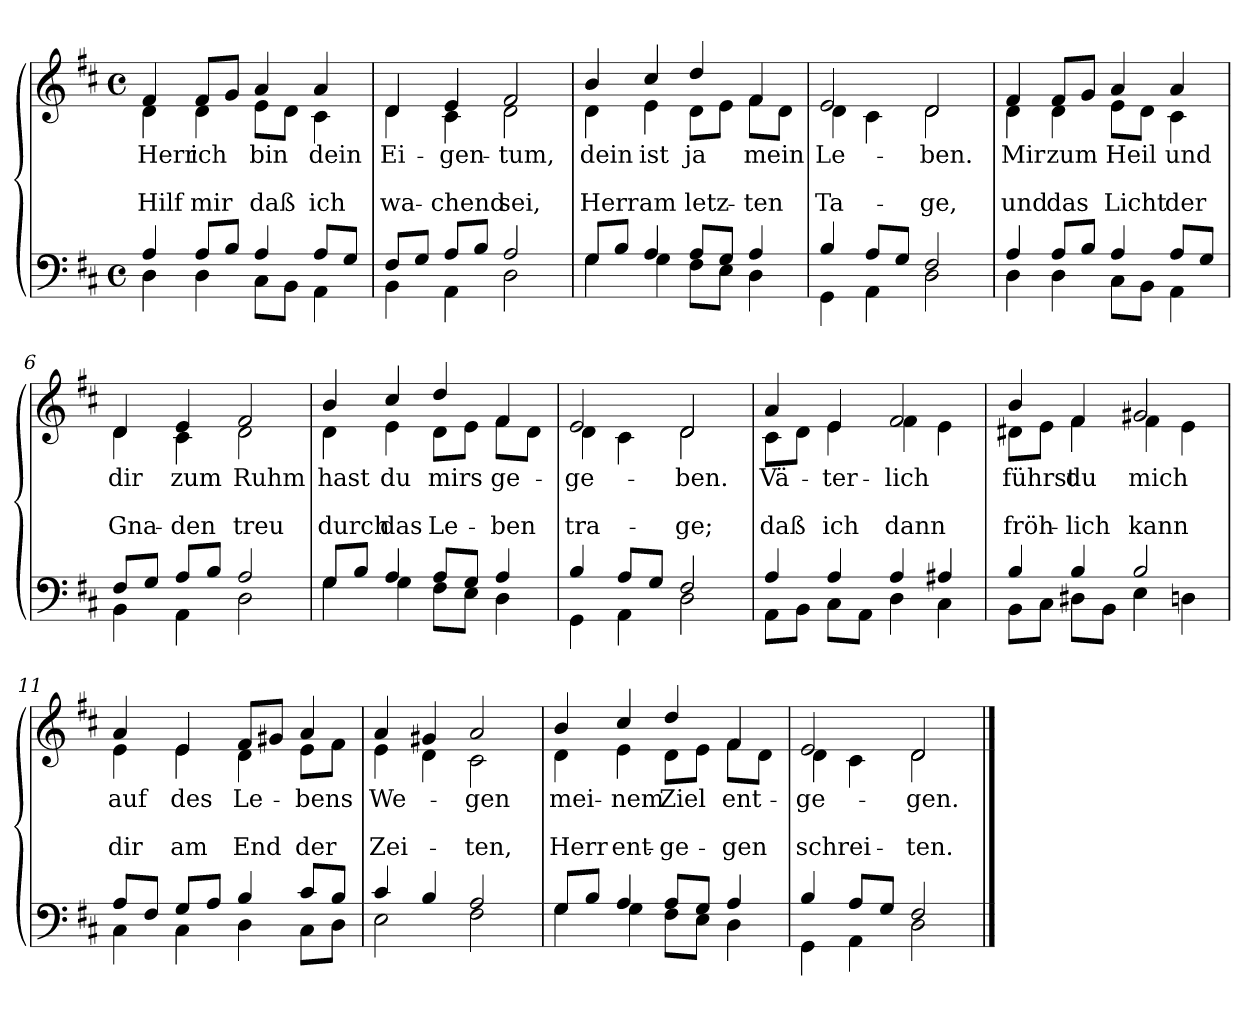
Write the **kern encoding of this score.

**kern	**kern	**text	**text	**text
*part1	*part1	*part1	*part1	*part1
*staff2	*staff1	*staff1	*staff1	*staff1
*clefF4	*clefG2	*	*	*
*k[f#c#]	*k[f#c#]	*	*	*
*D:	*D:	*	*	*
*M4/4	*M4/4	*	*	*
*met(c)	*met(c)	*	*	*
=1	=1	=1	=1	=1
*^	*	*	*	*
!	!	!	!LO:LY:b	!	!LO:LY:b
*	*	*^	*	*	*
4A/	4D\	4f#/	4d\	Herr	.	Hilf
!	!	!	!	!LO:LY:b	!	!LO:LY:b
8A/L	4D\	8f#/L	4d\	ich	.	mir
8B/J	.	8g/J	.	.	.	.
!	!	!	!	!LO:LY:b	!	!LO:LY:b
4A/	8C#\L	4a/	8e\L	bin	.	daß
.	8BB\J	.	8d\J	.	.	.
!	!	!	!	!LO:LY:b	!	!LO:LY:b
8A/L	4AA\	4a/	4c#\	dein	.	ich
8G/J	.	.	.	.	.	.
=2	=2	=2	=2	=2	=2	=2
!	!	!	!	!LO:LY:b	!	!LO:LY:b
8F#/L	4BB\	4d/	4d\	Ei-	.	wa-
8G/J	.	.	.	.	.	.
!	!	!	!	!LO:LY:b	!	!LO:LY:b
8A/L	4AA\	4e/	4c#\	-gen-	.	-chend
8B/J	.	.	.	.	.	.
!	!	!	!	!LO:LY:b	!	!LO:LY:b
2A/	2D\	2f#/	2d\	-tum,	.	sei,
=3	=3	=3	=3	=3	=3	=3
!	!	!	!	!LO:LY:b	!	!LO:LY:b
8G/L	4G\	4b/	4d\	dein	.	Herr
8B/J	.	.	.	.	.	.
!	!	!	!	!LO:LY:b	!	!LO:LY:b
4A/	4G\	4cc#/	4e\	ist	.	am
!	!	!	!	!LO:LY:b	!	!LO:LY:b
8A/L	8F#\L	4dd/	8d\L	ja	.	letz-
8G/J	8E\J	.	8e\J	.	.	.
!	!	!	!	!LO:LY:b	!	!LO:LY:b
4A/	4D\	4f#/	8f#\L	mein	.	-ten
.	.	.	8d\J	.	.	.
=4	=4	=4	=4	=4	=4	=4
!	!	!	!	!LO:LY:b	!	!LO:LY:b
4B/	4GG\	2e/	4d\	Le-	.	Ta-
8A/L	4AA\	.	4c#\	.	.	.
8G/J	.	.	.	.	.	.
!	!	!	!	!LO:LY:b	!	!LO:LY:b
2F#/	2D\	2d/	2d\	-ben.	.	-ge,
!!LO:LB:g=z	!!
=5	=5	=5	=5	=5	=5	=5
!	!	!	!	!LO:LY:b	!	!LO:LY:b
4A/	4D\	4f#/	4d\	Mir	.	und
!	!	!	!	!LO:LY:b	!	!LO:LY:b
8A/L	4D\	8f#/L	4d\	zum	.	das
8B/J	.	8g/J	.	.	.	.
!	!	!	!	!LO:LY:b	!	!LO:LY:b
4A/	8C#\L	4a/	8e\L	Heil	.	Licht
.	8BB\J	.	8d\J	.	.	.
!	!	!	!	!LO:LY:b	!	!LO:LY:b
8A/L	4AA\	4a/	4c#\	und	.	der
8G/J	.	.	.	.	.	.
=6	=6	=6	=6	=6	=6	=6
!	!	!	!	!LO:LY:b	!	!LO:LY:b
8F#/L	4BB\	4d/	4d\	dir	.	Gna-
8G/J	.	.	.	.	.	.
!	!	!	!	!LO:LY:b	!	!LO:LY:b
8A/L	4AA\	4e/	4c#\	zum	.	-den
8B/J	.	.	.	.	.	.
!	!	!	!	!LO:LY:b	!	!LO:LY:b
2A/	2D\	2f#/	2d\	Ruhm	.	treu
=7	=7	=7	=7	=7	=7	=7
!	!	!	!	!LO:LY:b	!	!LO:LY:b
8G/L	4G\	4b/	4d\	hast	.	durch
8B/J	.	.	.	.	.	.
!	!	!	!	!LO:LY:b	!	!LO:LY:b
4A/	4G\	4cc#/	4e\	du	.	das
!	!	!	!	!LO:LY:b	!	!LO:LY:b
8A/L	8F#\L	4dd/	8d\L	mirs	.	Le-
8G/J	8E\J	.	8e\J	.	.	.
!	!	!	!	!LO:LY:b	!	!LO:LY:b
4A/	4D\	4f#/	8f#\L	ge-	.	-ben
.	.	.	8d\J	.	.	.
!!LO:LB:g=z	!!
=8	=8	=8	=8	=8	=8	=8
!	!	!	!	!LO:LY:b	!	!LO:LY:b
4B/	4GG\	2e/	4d\	-ge-	.	tra-
8A/L	4AA\	.	4c#\	.	.	.
8G/J	.	.	.	.	.	.
!	!	!	!	!LO:LY:b	!	!LO:LY:b
2F#/	2D\	2d/	2d\	-ben.	.	-ge;
=9	=9	=9	=9	=9	=9	=9
!	!	!	!	!LO:LY:b	!	!LO:LY:b
4A/	8AA\L	4a/	8c#\L	Vä-	.	daß
.	8BB\J	.	8d\J	.	.	.
!	!	!	!	!LO:LY:b	!	!LO:LY:b
4A/	8C#\L	4e/	4e\	-ter-	.	ich
.	8AA\J	.	.	.	.	.
!	!	!	!	!LO:LY:b	!	!LO:LY:b
4A/	4D\	2f#/	4f#\	-lich	.	dann
4A#X/	4C#\	.	4e\	.	.	.
=10	=10	=10	=10	=10	=10	=10
!	!	!	!	!LO:LY:b	!	!LO:LY:b
4B/	8BB\L	4b/	8d#X\L	führst	.	fröh-
.	8C#\J	.	8e\J	.	.	.
!	!	!	!	!LO:LY:b	!	!LO:LY:b
4B/	8D#X\L	4f#/	4f#\	du	.	-lich
.	8BB\J	.	.	.	.	.
!	!	!	!	!LO:LY:b	!	!LO:LY:b
2B/	4E\	2g#X/	4f#\	mich	.	kann
.	4Dn\	.	4e\	.	.	.
!!LO:LB:g=z	!!
=11	=11	=11	=11	=11	=11	=11
!	!	!	!	!LO:LY:b	!	!LO:LY:b
8A/L	4C#\	4a/	4e\	auf	.	dir
8F#/J	.	.	.	.	.	.
!	!	!	!	!LO:LY:b	!	!LO:LY:b
8G/L	4C#\	4e/	4e\	des	.	am
8A/J	.	.	.	.	.	.
!	!	!	!	!LO:LY:b	!	!LO:LY:b
4B/	4D\	8f#/L	4d\	Le-	.	End
.	.	8g#X/J	.	.	.	.
!	!	!	!	!LO:LY:b	!	!LO:LY:b
8c#/L	8C#\L	4a/	8e\L	-bens	.	der
8B/J	8D\J	.	8f#\J	.	.	.
=12	=12	=12	=12	=12	=12	=12
!	!	!	!	!LO:LY:b	!	!LO:LY:b
4c#/	2E\	4a/	4e\	We-	.	Zei-
4B/	.	4g#X/	4d\	.	.	.
!	!	!	!	!LO:LY:b	!	!LO:LY:b
2A/	2F#\	2a/	2c#\	-gen	.	-ten,
=13	=13	=13	=13	=13	=13	=13
!	!	!	!	!LO:LY:b	!	!LO:LY:b
8G/L	4G\	4b/	4d\	mei-	.	Herr
8B/J	.	.	.	.	.	.
!	!	!	!	!LO:LY:b	!	!LO:LY:b
4A/	4G\	4cc#/	4e\	-nem	.	ent-
!	!	!	!	!LO:LY:b	!	!LO:LY:b
8A/L	8F#\L	4dd/	8d\L	Ziel	.	-ge-
8G/J	8E\J	.	8e\J	.	.	.
!	!	!	!	!LO:LY:b	!	!LO:LY:b
4A/	4D\	4f#/	8f#\L	ent-	.	-gen
.	.	.	8d\J	.	.	.
=14	=14	=14	=14	=14	=14	=14
!	!	!	!	!LO:LY:b	!	!LO:LY:b
4B/	4GG\	2e/	4d\	-ge-	.	schrei-
8A/L	4AA\	.	4c#\	.	.	.
8G/J	.	.	.	.	.	.
!	!	!	!	!LO:LY:b	!	!LO:LY:b
2F#/	2D\	2d/	2d\	-gen.	.	-ten.
*v	*v	*	*	*	*	*
*	*v	*v	*	*	*
==	==	==	==	==
*-	*-	*-	*-	*-
